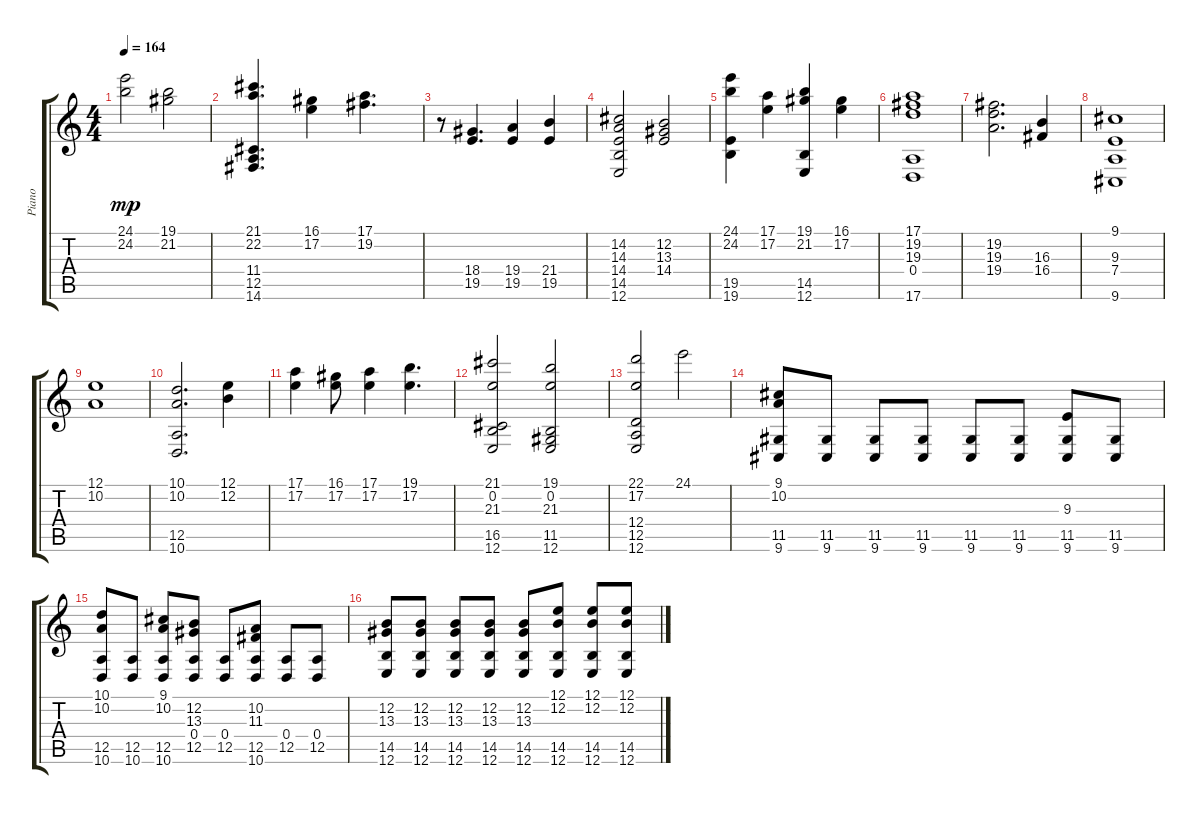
\track ("Piano" "Piano") {instrument acousticgrandpiano}
\staff {score tabs}
\tuning (E4 B3 G3 D3 A2 E2) {hide}
\ts (4 4)
\tempo 164
\clef g2
\ks c
(24.1 24.2).2{dy mp} (19.1 21.2).2 |
(21.1 22.2 11.4 12.5 14.6).4{d} (16.1 17.2).4 (17.1 19.2).4{d} |
r.8 (18.4 19.5).4{d} (19.4 19.5).4 (21.4 19.5).4 |
(14.2 14.3 14.4 14.5 12.6).2 (12.2 13.3 14.4).2 |
(24.1 24.2 19.5 19.6).4 (17.1 17.2).4 (19.1 21.2 14.5 12.6).4 (16.1 17.2).4 |
(17.1 19.2 19.3 0.4 17.6).1 |
(19.2 19.3 19.4).2{d} (16.3 16.4).4 |
(9.1 9.3 7.4 9.6).1 |
(12.1 10.2).1 |
(10.1 10.2 12.5 10.6).2{d} (12.1 12.2).4 |
(17.1 17.2).4 (16.1 17.2).8 (17.1 17.2).4 (19.1 17.2).4{d} |
(21.1 0.2 21.3 16.5 12.6).2 (19.1 0.2 21.3 11.5 12.6).2 |
(22.1 17.2 12.4 12.5 12.6).2 24.1.2 |
(9.1 10.2 11.5 9.6).8 (11.5 9.6).8 (11.5 9.6).8 (11.5 9.6).8 (11.5 9.6).8 (11.5 9.6).8 (9.3 11.5 9.6).8 (11.5 9.6).8 |
(10.1 10.2 12.5 10.6).8 (12.5 10.6).8 (9.1 10.2 12.5 10.6).8 (12.2 13.3 0.4 12.5).8 (0.4 12.5).8 (10.2 11.3 12.5 10.6).8 (0.4 12.5).8 (0.4 12.5).8 |
(12.2 13.3 14.5 12.6).8 (12.2 13.3 14.5 12.6).8 (12.2 13.3 14.5 12.6).8 (12.2 13.3 14.5 12.6).8 (12.2 13.3 14.5 12.6).8 (12.1 12.2 14.5 12.6).8 (12.1 12.2 14.5 12.6).8 (12.1 12.2 14.5 12.6).8
